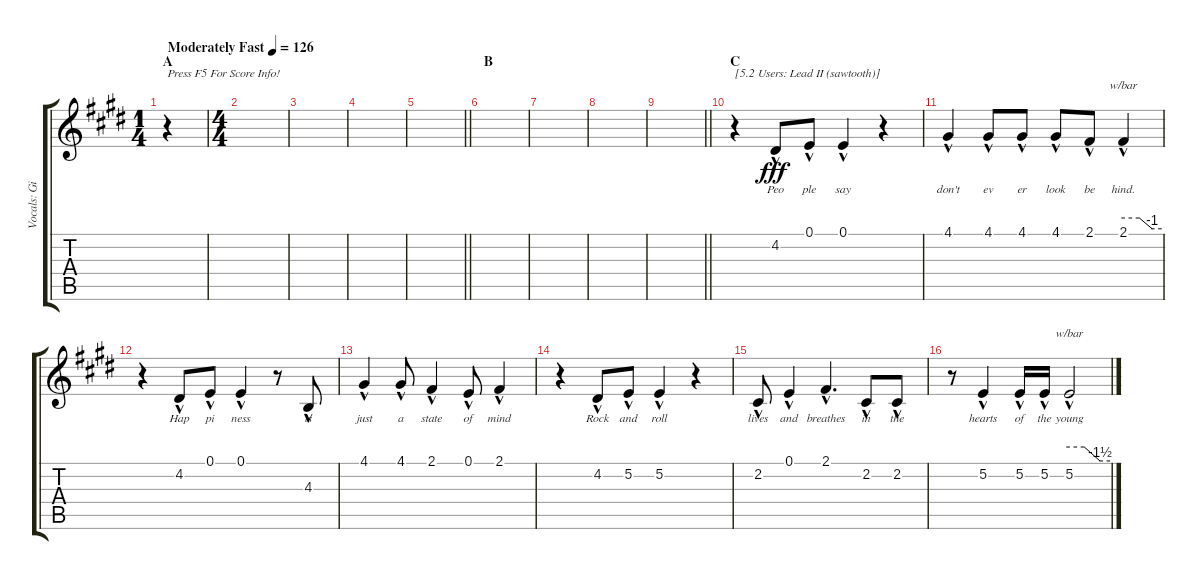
\track ("Vocals: Gil" "Vocals: Gi") {instrument lead2sawtooth}
\staff {score tabs}
\tuning (E4 B3 G3 D3 A2 E2) {hide}
\ts (1 4)
\section ("" "A")
\tempo (126 "Moderately Fast")
\clef g2
\ks e
r.4{txt "Press F5 For Score Info!" dy fff instrument lead2sawtooth} |
\ts (4 4)
|
|
|
\barLineRight lightlight
|
\section ("" "B")
|
|
|
\barLineRight lightlight
|
\section ("" "C")
r.4{txt "[5.2 Users: Lead II (sawtooth)]"} 4.2{hac}.8{lyrics (0 "Peo") lyrics (1 "") lyrics (2 "") lyrics (3 "") lyrics (4 "")} 0.1{hac}.8{lyrics (0 "ple") lyrics (1 "") lyrics (2 "") lyrics (3 "") lyrics (4 "")} 0.1{hac}.4{lyrics (0 "say") lyrics (1 "") lyrics (2 "") lyrics (3 "") lyrics (4 "")} r.4 |
4.1{hac}.4{lyrics (0 "don't") lyrics (1 "") lyrics (2 "") lyrics (3 "") lyrics (4 "")} 4.1{hac}.8{lyrics (0 "ev") lyrics (1 "") lyrics (2 "") lyrics (3 "") lyrics (4 "")} 4.1{hac}.8{lyrics (0 "er") lyrics (1 "") lyrics (2 "") lyrics (3 "") lyrics (4 "")} 4.1{hac}.8{lyrics (0 "look") lyrics (1 "") lyrics (2 "") lyrics (3 "") lyrics (4 "")} 2.1{hac}.8{lyrics (0 "be") lyrics (1 "") lyrics (2 "") lyrics (3 "") lyrics (4 "") beam merge} 2.1{hac}.4{tbe (custom default 0 0 25 0 45 -4 60 -4) lyrics (0 "hind.") lyrics (1 "") lyrics (2 "") lyrics (3 "") lyrics (4 "")} |
r.4 4.2{hac}.8{lyrics (0 "Hap") lyrics (1 "") lyrics (2 "") lyrics (3 "") lyrics (4 "")} 0.1{hac}.8{lyrics (0 "pi") lyrics (1 "") lyrics (2 "") lyrics (3 "") lyrics (4 "")} 0.1{hac}.4{lyrics (0 "ness") lyrics (1 "") lyrics (2 "") lyrics (3 "") lyrics (4 "")} r.8 4.3{hac}.8{lyrics (0 "is") lyrics (1 "") lyrics (2 "") lyrics (3 "") lyrics (4 "")} |
4.1{hac}.4{lyrics (0 "just") lyrics (1 "") lyrics (2 "") lyrics (3 "") lyrics (4 "")} 4.1{hac}.8{lyrics (0 "a") lyrics (1 "") lyrics (2 "") lyrics (3 "") lyrics (4 "")} 2.1{hac}.4{lyrics (0 "state") lyrics (1 "") lyrics (2 "") lyrics (3 "") lyrics (4 "")} 0.1{hac}.8{lyrics (0 "of") lyrics (1 "") lyrics (2 "") lyrics (3 "") lyrics (4 "")} 2.1{hac}.4{lyrics (0 "mind") lyrics (1 "") lyrics (2 "") lyrics (3 "") lyrics (4 "")} |
r.4 4.2{hac}.8{lyrics (0 "Rock") lyrics (1 "") lyrics (2 "") lyrics (3 "") lyrics (4 "")} 5.2{hac}.8{lyrics (0 "and") lyrics (1 "") lyrics (2 "") lyrics (3 "") lyrics (4 "")} 5.2{hac}.4{lyrics (0 "roll") lyrics (1 "") lyrics (2 "") lyrics (3 "") lyrics (4 "")} r.4 |
2.2{hac}.8{lyrics (0 "lives") lyrics (1 "") lyrics (2 "") lyrics (3 "") lyrics (4 "")} 0.1{hac}.4{lyrics (0 "and") lyrics (1 "") lyrics (2 "") lyrics (3 "") lyrics (4 "")} 2.1{hac}.4{d lyrics (0 "breathes") lyrics (1 "") lyrics (2 "") lyrics (3 "") lyrics (4 "")} 2.2{hac}.8{lyrics (0 "in") lyrics (1 "") lyrics (2 "") lyrics (3 "") lyrics (4 "")} 2.2{hac}.8{lyrics (0 "the") lyrics (1 "") lyrics (2 "") lyrics (3 "") lyrics (4 "")} |
r.8 5.2{hac}.4{lyrics (0 "hearts") lyrics (1 "") lyrics (2 "") lyrics (3 "") lyrics (4 "")} 5.2{hac}.16{lyrics (0 "of") lyrics (1 "") lyrics (2 "") lyrics (3 "") lyrics (4 "")} 5.2{hac}.16{lyrics (0 "the") lyrics (1 "") lyrics (2 "") lyrics (3 "") lyrics (4 "")} 5.2{hac}.2{tbe (custom default 0 0 22 0 45 -6 60 -6) lyrics (0 "young") lyrics (1 "") lyrics (2 "") lyrics (3 "") lyrics (4 "")}
